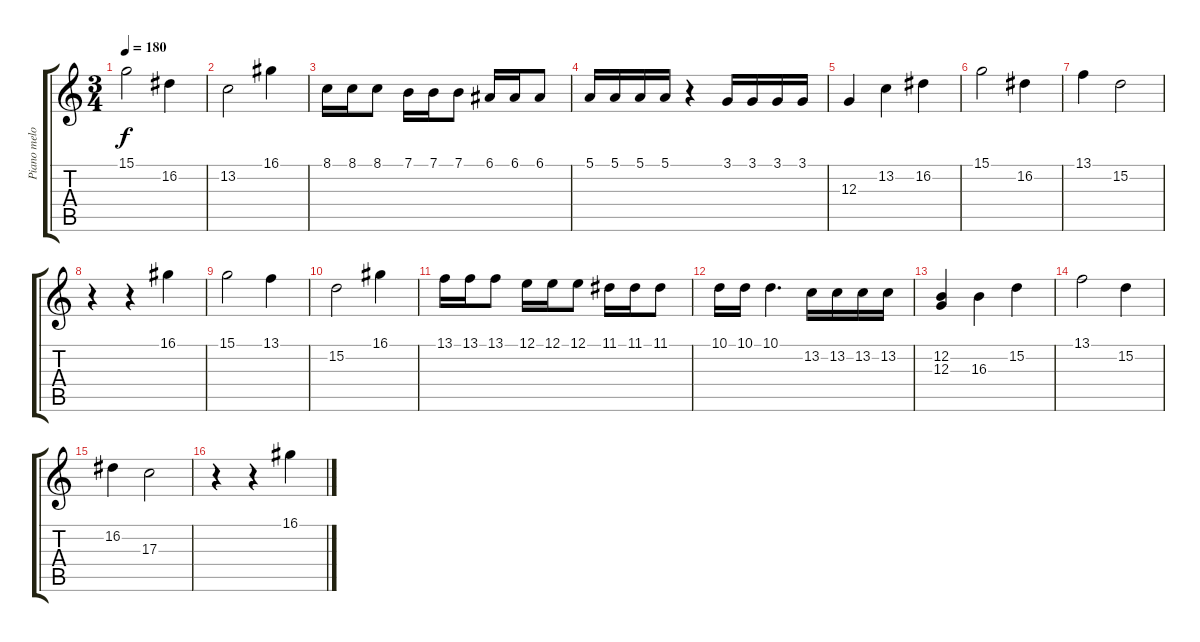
\track ("Piano melody" "Piano melo") {instrument acousticgrandpiano}
\staff {score tabs}
\tuning (E4 B3 G3 D3 A2 E2) {hide}
\ts (3 4)
\tempo 180
\clef g2
\ks c
15.1.2{dy f} 16.2.4 |
13.2.2 16.1.4 |
8.1.16 8.1.16 8.1.8 7.1.16 7.1.16 7.1.8 6.1.16 6.1.16 6.1.8 |
5.1.16 5.1.16 5.1.16 5.1.16 r.4 3.1.16 3.1.16 3.1.16 3.1.16 |
12.3.4 13.2.4 16.2.4 |
15.1.2 16.2.4 |
13.1.4 15.2.2 |
r.4 r.4 16.1.4 |
15.1.2 13.1.4 |
15.2.2 16.1.4 |
13.1.16 13.1.16 13.1.8 12.1.16 12.1.16 12.1.8 11.1.16 11.1.16 11.1.8 |
10.1.16 10.1.16 10.1.4{d} 13.2.16 13.2.16 13.2.16 13.2.16 |
(12.2 12.3).4 16.3.4 15.2.4 |
13.1.2 15.2.4 |
16.2.4 17.3.2 |
r.4 r.4 16.1.4
